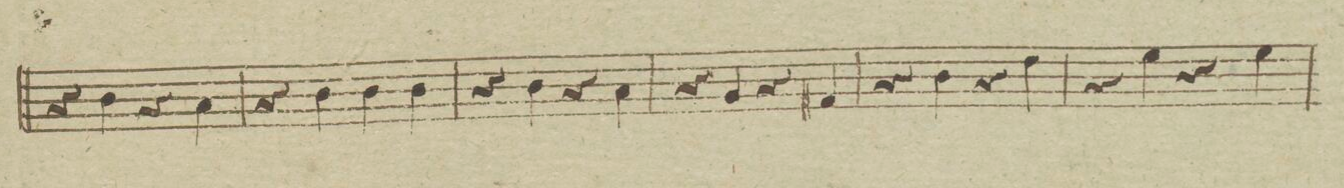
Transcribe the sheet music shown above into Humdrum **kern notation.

**kern	**dynam
*I"Violino. 1mo	*
*clefG2	*
*k[]	*
*met(c)	*
*M4/4	*
4r	.
4b\	.
4r	.
4a\	.
=75	=75
4r	.
4b\	.
4b\	.
4b\	.
=76	=76
4r	.
4b\	.
4r	.
4a\	.
=77	=77
4r	.
4g/	.
4r	.
4f#X/	.
=78	=78
4r	.
4b\	.
4r	.
4dd\	.
=79	=79
4r	.
4ee\	.
4r	.
4ee\	.
=80	=80
*-	*-
